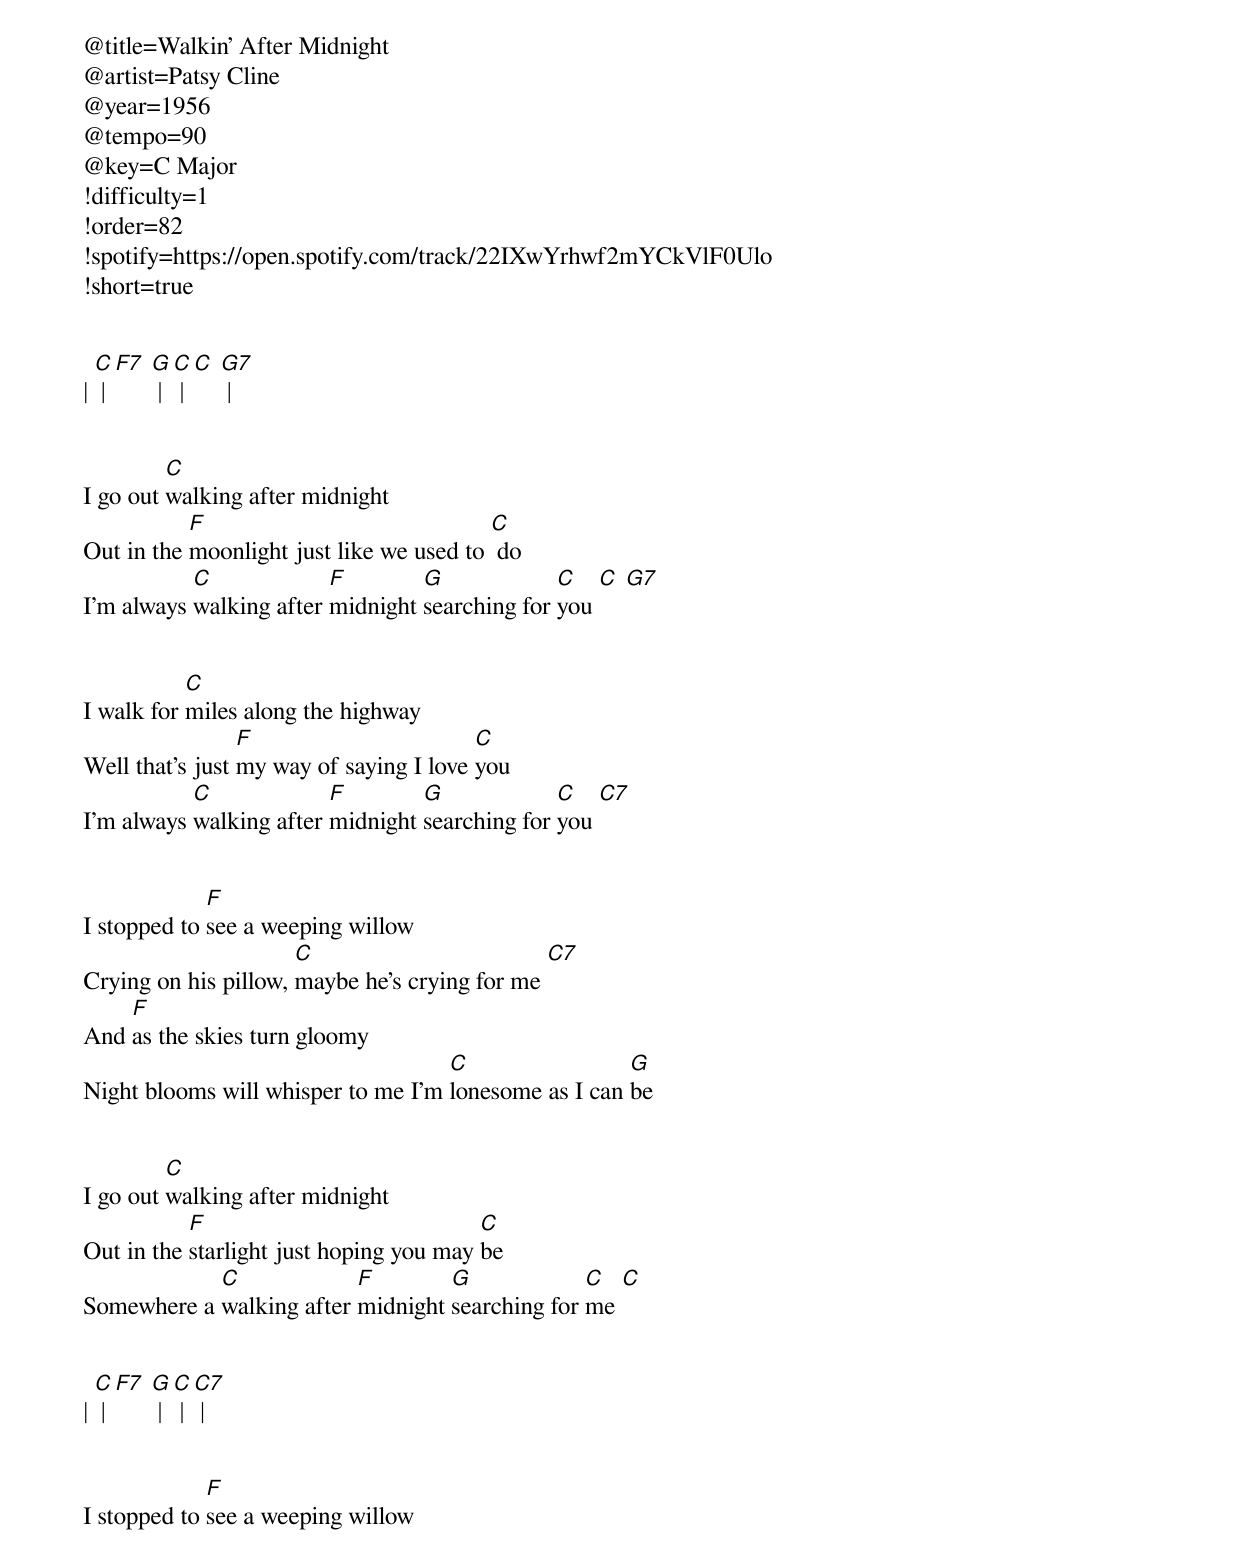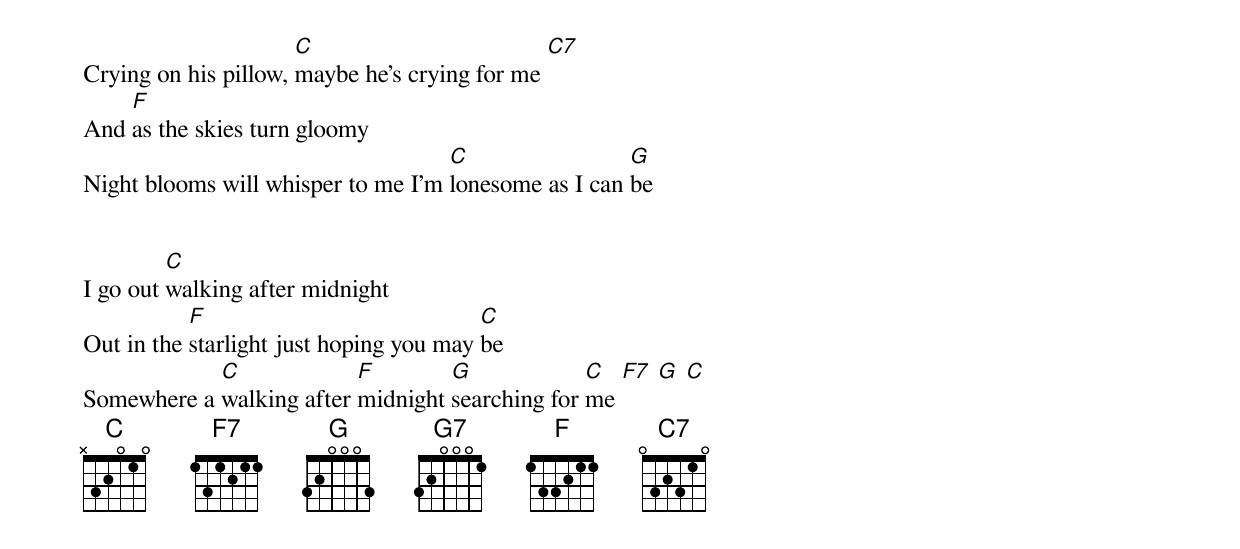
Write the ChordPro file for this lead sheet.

@title=Walkin' After Midnight
@artist=Patsy Cline
@year=1956
@tempo=90
@key=C Major
!difficulty=1
!order=82
!spotify=https://open.spotify.com/track/22IXwYrhwf2mYCkVlF0Ulo
!short=true


| [C] | [F7] [G] | [C] | [C] [G7] |


I go out [C]walking after midnight
Out in the [F]moonlight just like we used to [C] do
I'm always [C]walking after [F]midnight [G]searching for [C]you [C] [G7]


I walk for [C]miles along the highway
Well that's just [F]my way of saying I love [C]you
I'm always [C]walking after [F]midnight [G]searching for [C]you [C7]


I stopped to [F]see a weeping willow
Crying on his pillow, [C]maybe he's crying for me [C7]
And [F]as the skies turn gloomy
Night blooms will whisper to me I'm [C]lonesome as I can [G]be


I go out [C]walking after midnight
Out in the [F]starlight just hoping you may [C]be
Somewhere a [C]walking after [F]midnight [G]searching for [C]me [C]


| [C] | [F7] [G] | [C] | [C7] |


I stopped to [F]see a weeping willow
Crying on his pillow, [C]maybe he's crying for me [C7]
And [F]as the skies turn gloomy
Night blooms will whisper to me I'm [C]lonesome as I can [G]be


I go out [C]walking after midnight
Out in the [F]starlight just hoping you may [C]be
Somewhere a [C]walking after [F]midnight [G]searching for [C]me [F7] [G] [C]
